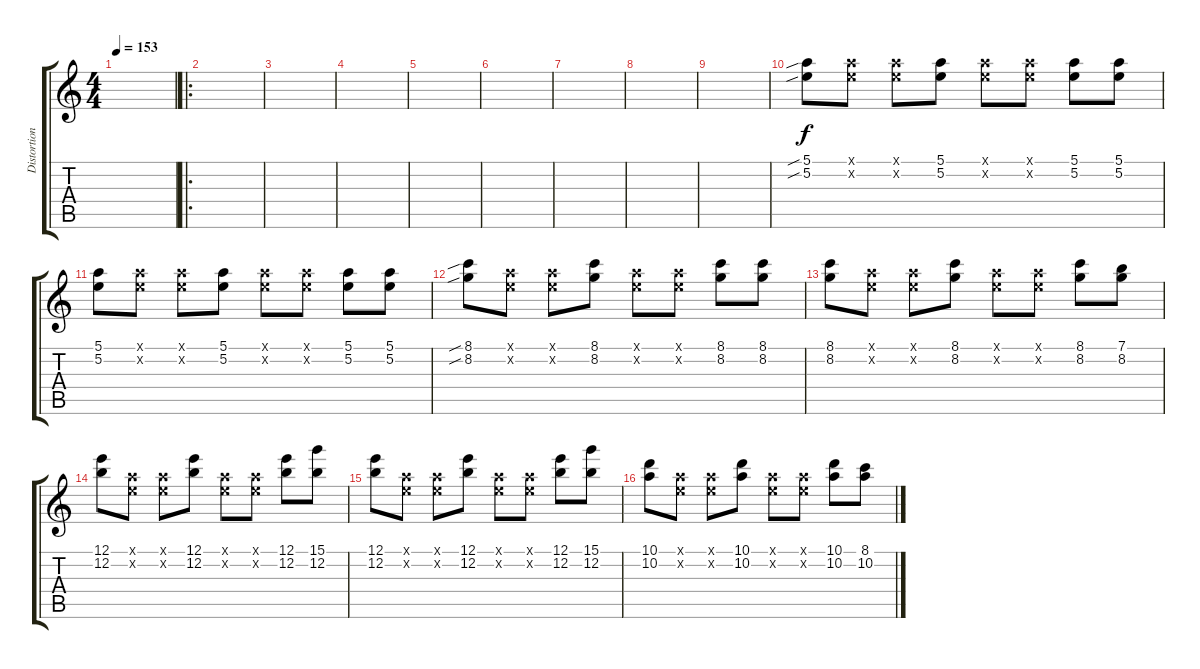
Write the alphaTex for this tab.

\track ("Distortion" "Distortion") {instrument distortionguitar}
\staff {score tabs}
\tuning (E4 B3 G3 D3 A2 D2) {hide}
\ts (4 4)
\tempo 153
\clef g2
\ks c
|
\ro
|
|
|
|
|
|
|
|
(5.1{sib} 5.2{sib}).8 (5.1{x} 5.2{x}).8 (5.1{x} 5.2{x}).8 (5.1 5.2).8 (5.1{x} 5.2{x}).8 (5.1{x} 5.2{x}).8 (5.1 5.2).8 (5.1 5.2).8 |
(5.1 5.2).8 (5.1{x} 5.2{x}).8 (5.1{x} 5.2{x}).8 (5.1 5.2).8 (5.1{x} 5.2{x}).8 (5.1{x} 5.2{x}).8 (5.1 5.2).8 (5.1 5.2).8 |
(8.1{sib} 8.2{sib}).8 (5.1{x} 5.2{x}).8 (5.1{x} 5.2{x}).8 (8.1 8.2).8 (5.1{x} 5.2{x}).8 (5.1{x} 5.2{x}).8 (8.1 8.2).8 (8.1 8.2).8 |
(8.1 8.2).8 (5.1{x} 5.2{x}).8 (5.1{x} 5.2{x}).8 (8.1 8.2).8 (5.1{x} 5.2{x}).8 (5.1{x} 5.2{x}).8 (8.1 8.2).8 (7.1 8.2).8 |
(12.1 12.2).8 (5.1{x} 5.2{x}).8 (5.1{x} 5.2{x}).8 (12.1 12.2).8 (5.1{x} 5.2{x}).8 (5.1{x} 5.2{x}).8 (12.1 12.2).8 (15.1 12.2).8 |
(12.1 12.2).8 (5.1{x} 5.2{x}).8 (5.1{x} 5.2{x}).8 (12.1 12.2).8 (5.1{x} 5.2{x}).8 (5.1{x} 5.2{x}).8 (12.1 12.2).8 (15.1 12.2).8 |
(10.1 10.2).8 (5.1{x} 5.2{x}).8 (5.1{x} 5.2{x}).8 (10.1 10.2).8 (5.1{x} 5.2{x}).8 (5.1{x} 5.2{x}).8 (10.1 10.2).8 (8.1 10.2).8
